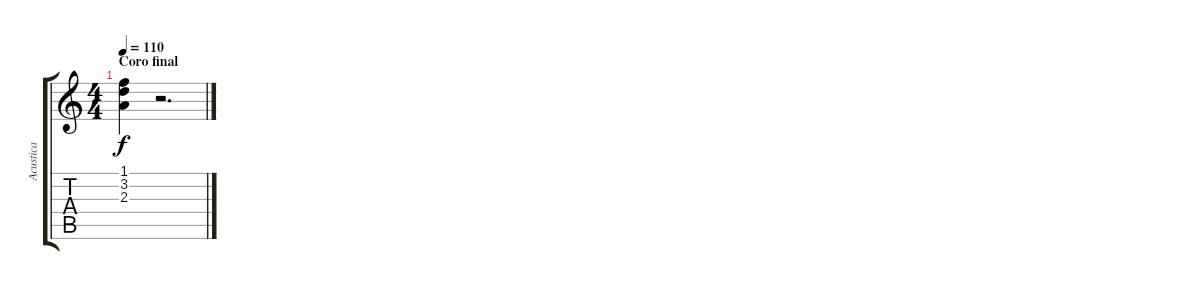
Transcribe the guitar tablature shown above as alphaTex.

\track ("Acustica" "Acustica") {instrument acousticguitarsteel}
\staff {score tabs}
\tuning (E4 B3 G3 D3 A2 E2) {hide}
\ts (4 4)
\section ("" "Coro final")
\tempo 110
\clef g2
\ks c
(1.1{t} 3.2{t} 2.3{t}).4{dy f} r.2{d}
